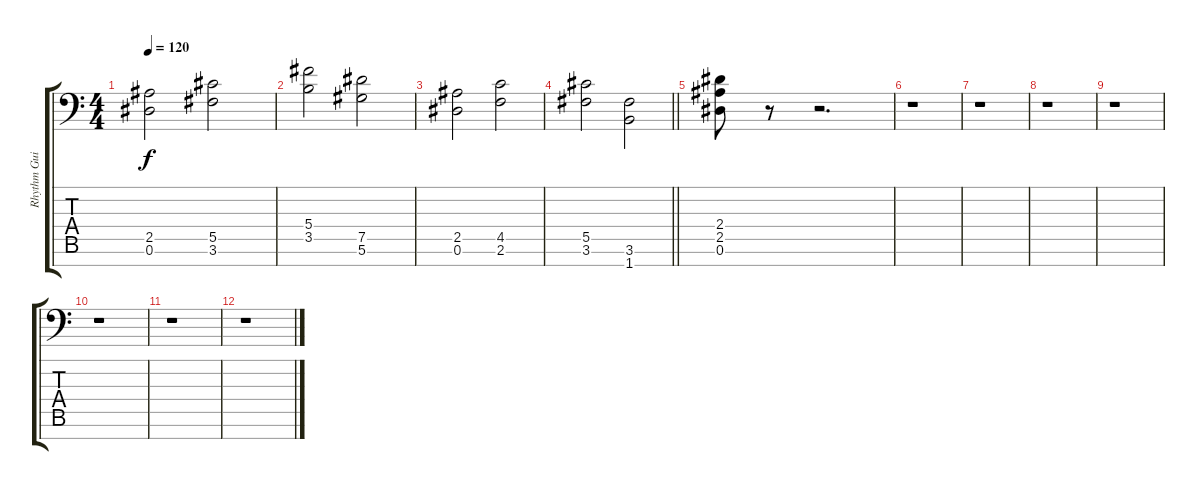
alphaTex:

\track ("Rhythm Guitar II" "Rhythm Gui") {instrument distortionguitar}
\staff {score tabs}
\tuning (Eb4 Bb3 Gb3 Db3 Ab2 Eb2 Bb1) {hide}
\ts (4 4)
\tempo 120
\clef f4
\ks c
(2.5 0.6).2{dy f} (5.5 3.6).2 |
(5.4 3.5).2 (7.5 5.6).2 |
(2.5 0.6).2 (4.5 2.6).2 |
\barLineRight lightlight
(5.5 3.6).2 (3.6 1.7).2 |
(2.4 2.5 0.6).8 r.8 r.2{d} |
r.1 |
r.1 |
r.1 |
r.1 |
r.1 |
r.1 |
r.1
